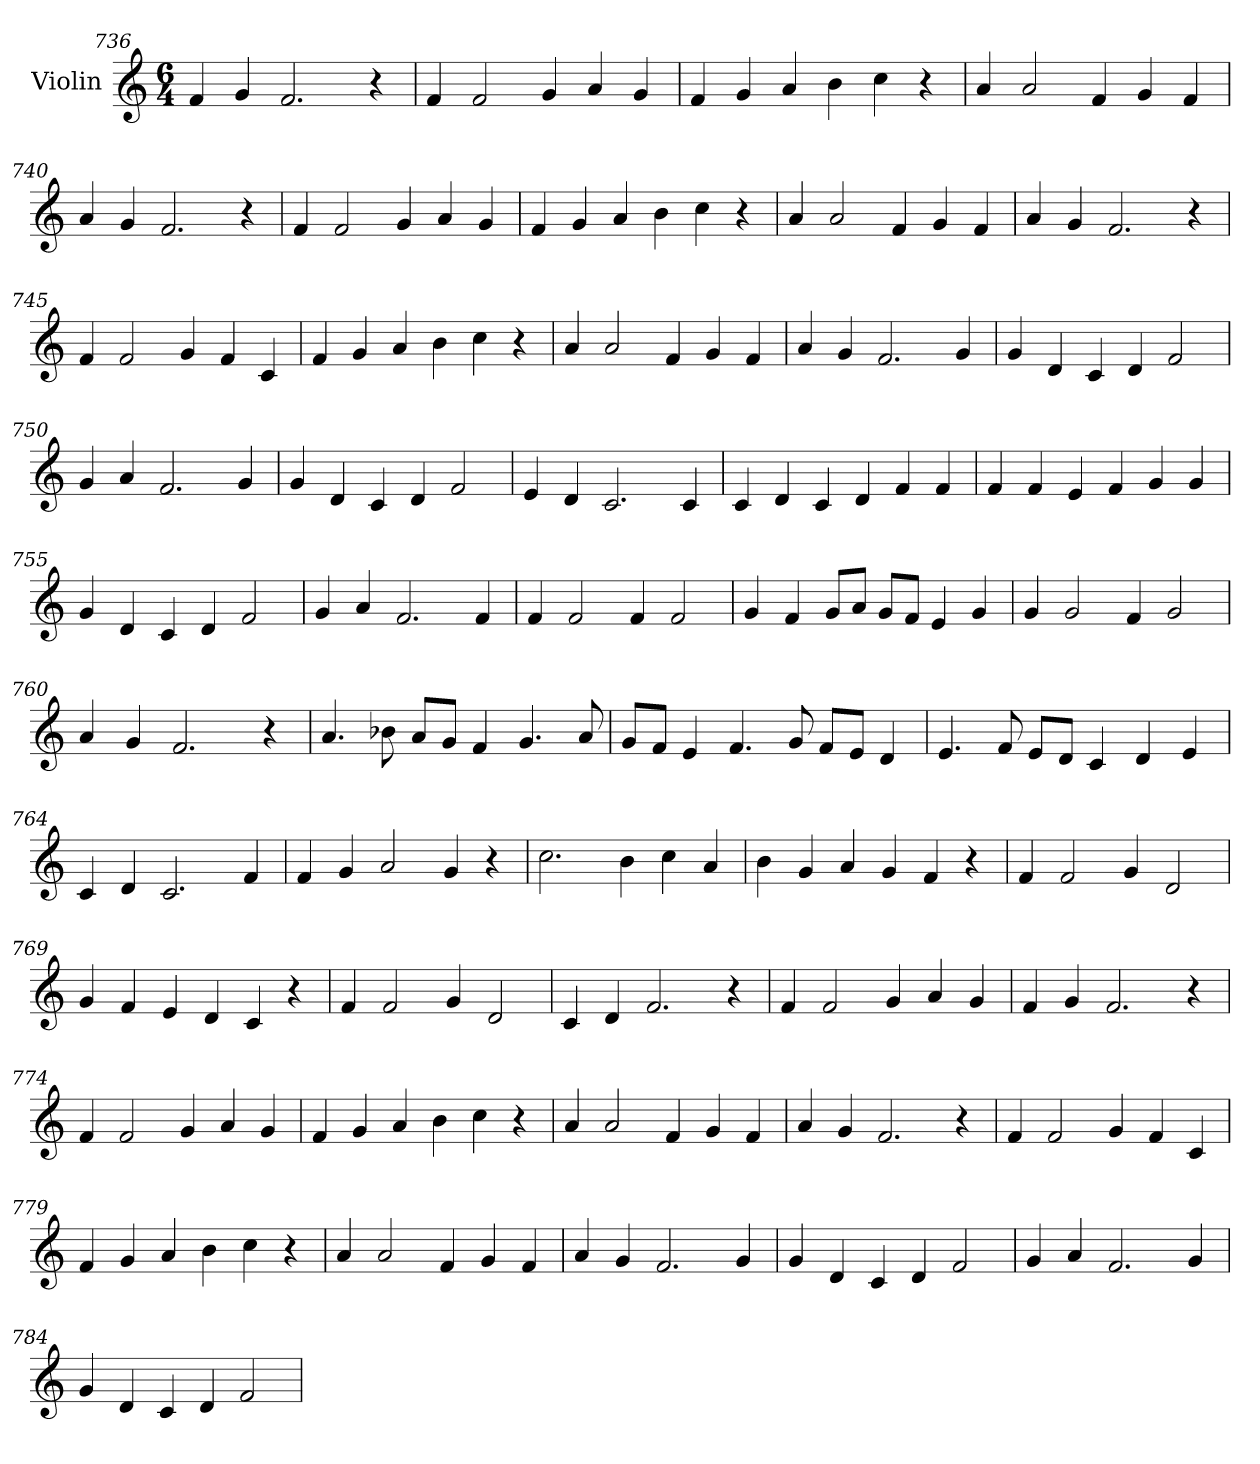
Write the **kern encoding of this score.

**kern
*part1
*staff1
*I"Violin
*clefG2
*k[]
*M6/4
=736
4f/
4g/
2.f/
4r
=737
4f/
2f/
4g/
4a/
4g/
!!LO:LB:g=z
=738
4f/
4g/
4a/
4b\
4cc\
4r
=739
4a/
2a/
4f/
4g/
4f/
=740
4a/
4g/
2.f/
4r
=741
4f/
2f/
4g/
4a/
4g/
!!LO:LB:g=z
=742
4f/
4g/
4a/
4b\
4cc\
4r
=743
4a/
2a/
4f/
4g/
4f/
=744
4a/
4g/
2.f/
4r
=745
4f/
2f/
4g/
4f/
4c/
!!LO:LB:g=z
=746
4f/
4g/
4a/
4b\
4cc\
4r
=747
4a/
2a/
4f/
4g/
4f/
=748
4a/
4g/
2.f/
4g/
=749
4g/
4d/
4c/
4d/
2f/
!!LO:LB:g=z
=750
4g/
4a/
2.f/
4g/
=751
4g/
4d/
4c/
4d/
2f/
=752
4e/
4d/
2.c/
4c/
=753
4c/
4d/
4c/
4d/
4f/
4f/
!!LO:LB:g=z
=754
4f/
4f/
4e/
4f/
4g/
4g/
=755
4g/
4d/
4c/
4d/
2f/
=756
4g/
4a/
2.f/
4f/
=757
4f/
2f/
4f/
2f/
!!LO:LB:g=z
=758
4g/
4f/
8g/L
8a/J
8g/L
8f/J
4e/
4g/
=759
4g/
2g/
4f/
2g/
=760
4a/
4g/
2.f/
4r
=761
4.a/
8b-X\
8a/L
8g/J
4f/
4.g/
8a/
!!LO:LB:g=z
=762
8g/L
8f/J
4e/
4.f/
8g/
8f/L
8e/J
4d/
=763
4.e/
8f/
8e/L
8d/J
4c/
4d/
4e/
=764
4c/
4d/
2.c/
4f/
=765
4f/
4g/
2a/
4g/
4r
!!LO:PB:g=z
=766
2.cc\
4b\
4cc\
4a/
=767
4b\
4g/
4a/
4g/
4f/
4r
=768
4f/
2f/
4g/
2d/
=769
4g/
4f/
4e/
4d/
4c/
4r
!!LO:LB:g=z
=770
4f/
2f/
4g/
2d/
!!LO:LB:g=z
=771
4c/
4d/
2.f/
4r
=772
4f/
2f/
4g/
4a/
4g/
=773
4f/
4g/
2.f/
4r
=774
4f/
2f/
4g/
4a/
4g/
!!LO:LB:g=z
=775
4f/
4g/
4a/
4b\
4cc\
4r
=776
4a/
2a/
4f/
4g/
4f/
=777
4a/
4g/
2.f/
4r
=778
4f/
2f/
4g/
4f/
4c/
!!LO:LB:g=z
=779
4f/
4g/
4a/
4b\
4cc\
4r
=780
4a/
2a/
4f/
4g/
4f/
=781
4a/
4g/
2.f/
4g/
=782
4g/
4d/
4c/
4d/
2f/
!!LO:LB:g=z
=783
4g/
4a/
2.f/
4g/
=784
4g/
4d/
4c/
4d/
2f/
=
*-
